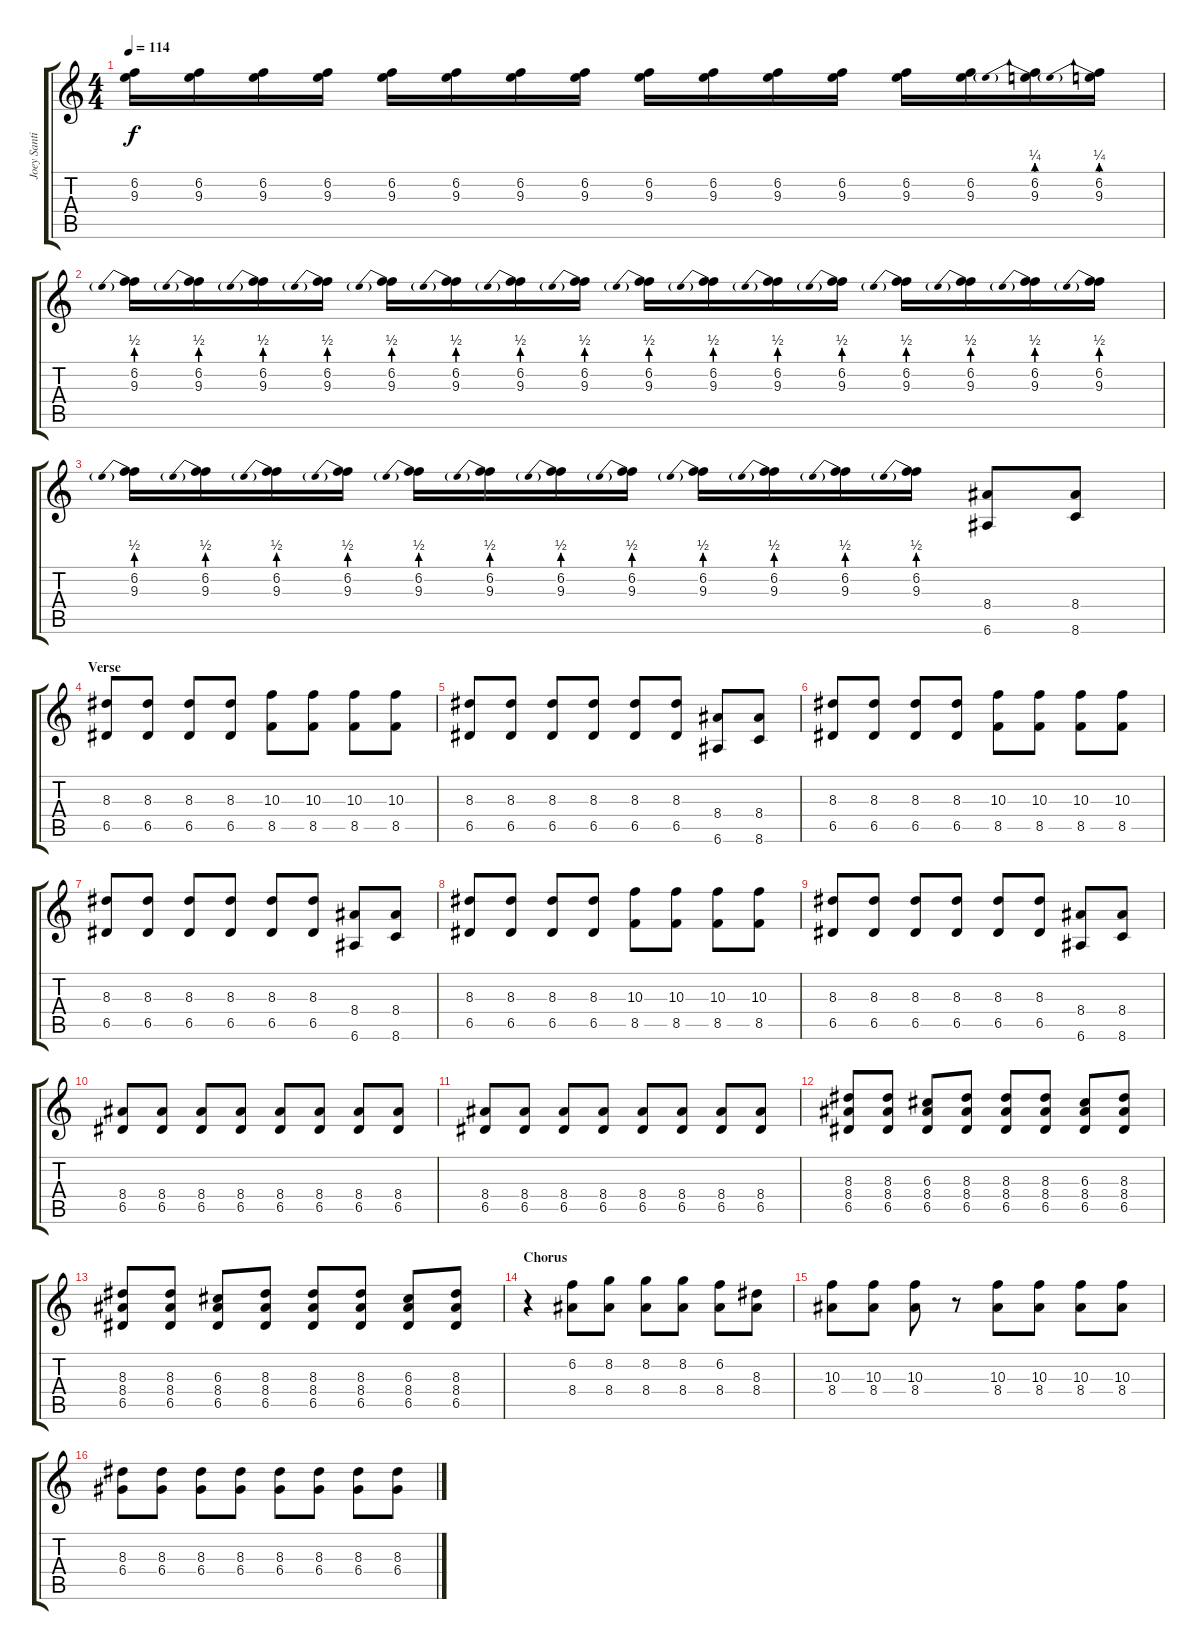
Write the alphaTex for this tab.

\track ("Joey Santiago" "Joey Santi") {instrument distortionguitar}
\staff {score tabs}
\tuning (E4 B3 G3 D3 A2 E2) {hide}
\ts (4 4)
\tempo 114
\clef g2
\ks c
(6.2 9.3).16{dy f instrument distortionguitar} (6.2 9.3).16 (6.2 9.3).16 (6.2 9.3).16 (6.2 9.3).16 (6.2 9.3).16 (6.2 9.3).16 (6.2 9.3).16 (6.2 9.3).16 (6.2 9.3).16 (6.2 9.3).16 (6.2 9.3).16 (6.2 9.3).16 (6.2 9.3).16 (6.2 9.3{be (prebend 0 1 60 1)}).16 (6.2 9.3{be (prebend 0 1 60 1)}).16 |
(6.2 9.3{be (prebend 0 2 60 2)}).16 (6.2 9.3{be (prebend 0 2 60 2)}).16 (6.2 9.3{be (prebend 0 2 60 2)}).16 (6.2 9.3{be (prebend 0 2 60 2)}).16 (6.2 9.3{be (prebend 0 2 60 2)}).16 (6.2 9.3{be (prebend 0 2 60 2)}).16 (6.2 9.3{be (prebend 0 2 60 2)}).16 (6.2 9.3{be (prebend 0 2 60 2)}).16 (6.2 9.3{be (prebend 0 2 60 2)}).16 (6.2 9.3{be (prebend 0 2 60 2)}).16 (6.2 9.3{be (prebend 0 2 60 2)}).16 (6.2 9.3{be (prebend 0 2 60 2)}).16 (6.2 9.3{be (prebend 0 2 60 2)}).16 (6.2 9.3{be (prebend 0 2 60 2)}).16 (6.2 9.3{be (prebend 0 2 60 2)}).16 (6.2 9.3{be (prebend 0 2 60 2)}).16 |
(6.2 9.3{be (prebend 0 2 60 2)}).16 (6.2 9.3{be (prebend 0 2 60 2)}).16 (6.2 9.3{be (prebend 0 2 60 2)}).16 (6.2 9.3{be (prebend 0 2 60 2)}).16 (6.2 9.3{be (prebend 0 2 60 2)}).16 (6.2 9.3{be (prebend 0 2 60 2)}).16 (6.2 9.3{be (prebend 0 2 60 2)}).16 (6.2 9.3{be (prebend 0 2 60 2)}).16 (6.2 9.3{be (prebend 0 2 60 2)}).16 (6.2 9.3{be (prebend 0 2 60 2)}).16 (6.2 9.3{be (prebend 0 2 60 2)}).16 (6.2 9.3{be (prebend 0 2 60 2)}).16 (8.4 6.6).8 (8.4 8.6).8 |
\section ("" "Verse")
(8.3 6.5).8 (8.3 6.5).8 (8.3 6.5).8 (8.3 6.5).8 (10.3 8.5).8 (10.3 8.5).8 (10.3 8.5).8 (10.3 8.5).8 |
(8.3 6.5).8 (8.3 6.5).8 (8.3 6.5).8 (8.3 6.5).8 (8.3 6.5).8 (8.3 6.5).8 (8.4 6.6).8 (8.4 8.6).8 |
(8.3 6.5).8 (8.3 6.5).8 (8.3 6.5).8 (8.3 6.5).8 (10.3 8.5).8 (10.3 8.5).8 (10.3 8.5).8 (10.3 8.5).8 |
(8.3 6.5).8 (8.3 6.5).8 (8.3 6.5).8 (8.3 6.5).8 (8.3 6.5).8 (8.3 6.5).8 (8.4 6.6).8 (8.4 8.6).8 |
(8.3 6.5).8 (8.3 6.5).8 (8.3 6.5).8 (8.3 6.5).8 (10.3 8.5).8 (10.3 8.5).8 (10.3 8.5).8 (10.3 8.5).8 |
(8.3 6.5).8 (8.3 6.5).8 (8.3 6.5).8 (8.3 6.5).8 (8.3 6.5).8 (8.3 6.5).8 (8.4 6.6).8 (8.4 8.6).8 |
(8.4 6.5).8 (8.4 6.5).8 (8.4 6.5).8 (8.4 6.5).8 (8.4 6.5).8 (8.4 6.5).8 (8.4 6.5).8 (8.4 6.5).8 |
(8.4 6.5).8 (8.4 6.5).8 (8.4 6.5).8 (8.4 6.5).8 (8.4 6.5).8 (8.4 6.5).8 (8.4 6.5).8 (8.4 6.5).8 |
(8.3 8.4 6.5).8 (8.3 8.4 6.5).8 (6.3 8.4 6.5).8 (8.3 8.4 6.5).8 (8.3 8.4 6.5).8 (8.3 8.4 6.5).8 (6.3 8.4 6.5).8 (8.3 8.4 6.5).8 |
(8.3 8.4 6.5).8 (8.3 8.4 6.5).8 (6.3 8.4 6.5).8 (8.3 8.4 6.5).8 (8.3 8.4 6.5).8 (8.3 8.4 6.5).8 (6.3 8.4 6.5).8 (8.3 8.4 6.5).8 |
\section ("" "Chorus")
r.4 (6.2 8.4).8 (8.2 8.4).8 (8.2 8.4).8 (8.2 8.4).8 (6.2 8.4).8 (8.3 8.4).8 |
(10.3 8.4).8 (10.3 8.4).8 (10.3 8.4).8 r.8 (10.3 8.4).8 (10.3 8.4).8 (10.3 8.4).8 (10.3 8.4).8 |
(8.3 6.4).8 (8.3 6.4).8 (8.3 6.4).8 (8.3 6.4).8 (8.3 6.4).8 (8.3 6.4).8 (8.3 6.4).8 (8.3 6.4).8
